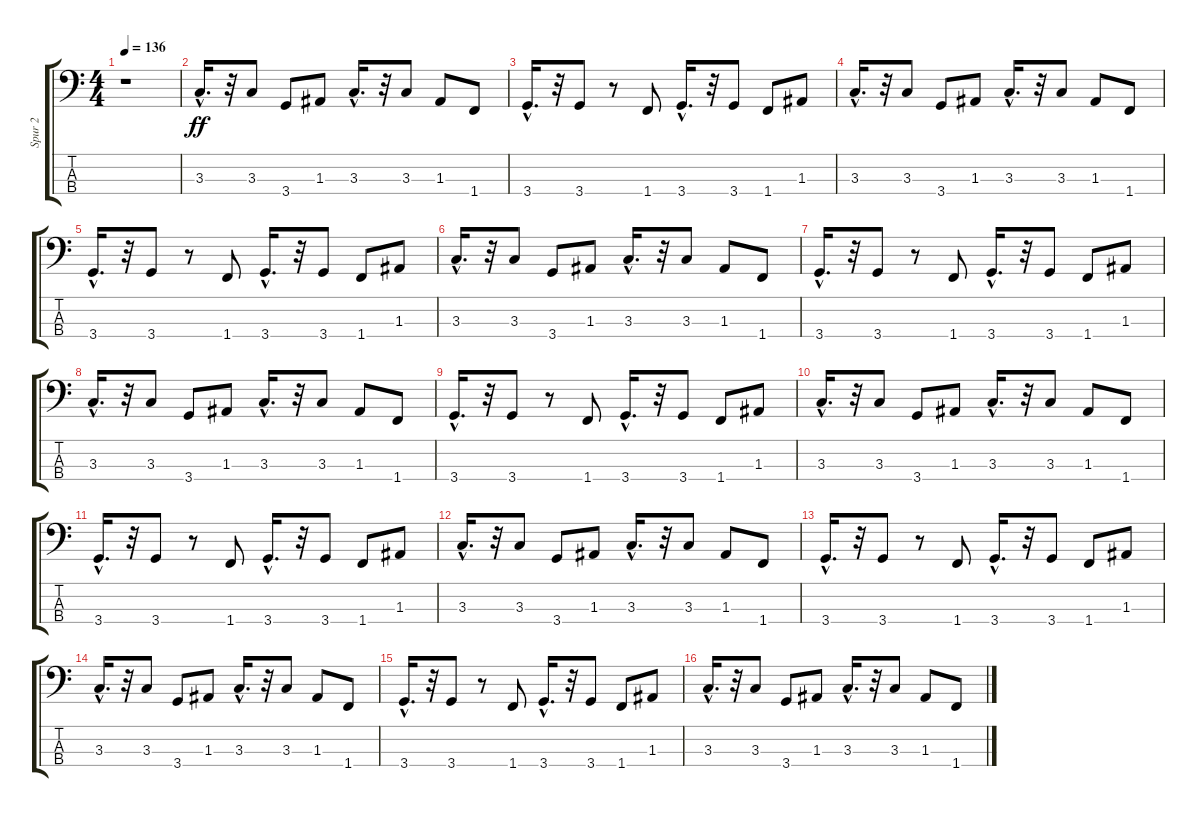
\track ("Spur 2" "Spur 2") {instrument synthbass2}
\staff {score tabs}
\tuning (G2 D2 A1 E1) {hide}
\ts (4 4)
\tempo 136
\clef f4
\ks c
r.1{dy ff instrument synthbass2} |
3.3{hac}.16{d} r.32 3.3.8 3.4.8 1.3.8 3.3{hac}.16{d} r.32 3.3.8 1.3.8 1.4.8 |
3.4{hac}.16{d} r.32 3.4.8 r.8 1.4.8 3.4{hac}.16{d} r.32 3.4.8 1.4.8 1.3.8 |
3.3{hac}.16{d} r.32 3.3.8 3.4.8 1.3.8 3.3{hac}.16{d} r.32 3.3.8 1.3.8 1.4.8 |
3.4{hac}.16{d} r.32 3.4.8 r.8 1.4.8 3.4{hac}.16{d} r.32 3.4.8 1.4.8 1.3.8 |
3.3{hac}.16{d} r.32 3.3.8 3.4.8 1.3.8 3.3{hac}.16{d} r.32 3.3.8 1.3.8 1.4.8 |
3.4{hac}.16{d} r.32 3.4.8 r.8 1.4.8 3.4{hac}.16{d} r.32 3.4.8 1.4.8 1.3.8 |
3.3{hac}.16{d} r.32 3.3.8 3.4.8 1.3.8 3.3{hac}.16{d} r.32 3.3.8 1.3.8 1.4.8 |
3.4{hac}.16{d} r.32 3.4.8 r.8 1.4.8 3.4{hac}.16{d} r.32 3.4.8 1.4.8 1.3.8 |
3.3{hac}.16{d} r.32 3.3.8 3.4.8 1.3.8 3.3{hac}.16{d} r.32 3.3.8 1.3.8 1.4.8 |
3.4{hac}.16{d} r.32 3.4.8 r.8 1.4.8 3.4{hac}.16{d} r.32 3.4.8 1.4.8 1.3.8 |
3.3{hac}.16{d} r.32 3.3.8 3.4.8 1.3.8 3.3{hac}.16{d} r.32 3.3.8 1.3.8 1.4.8 |
3.4{hac}.16{d} r.32 3.4.8 r.8 1.4.8 3.4{hac}.16{d} r.32 3.4.8 1.4.8 1.3.8 |
3.3{hac}.16{d} r.32 3.3.8 3.4.8 1.3.8 3.3{hac}.16{d} r.32 3.3.8 1.3.8 1.4.8 |
3.4{hac}.16{d} r.32 3.4.8 r.8 1.4.8 3.4{hac}.16{d} r.32 3.4.8 1.4.8 1.3.8 |
3.3{hac}.16{d} r.32 3.3.8 3.4.8 1.3.8 3.3{hac}.16{d} r.32 3.3.8 1.3.8 1.4.8
